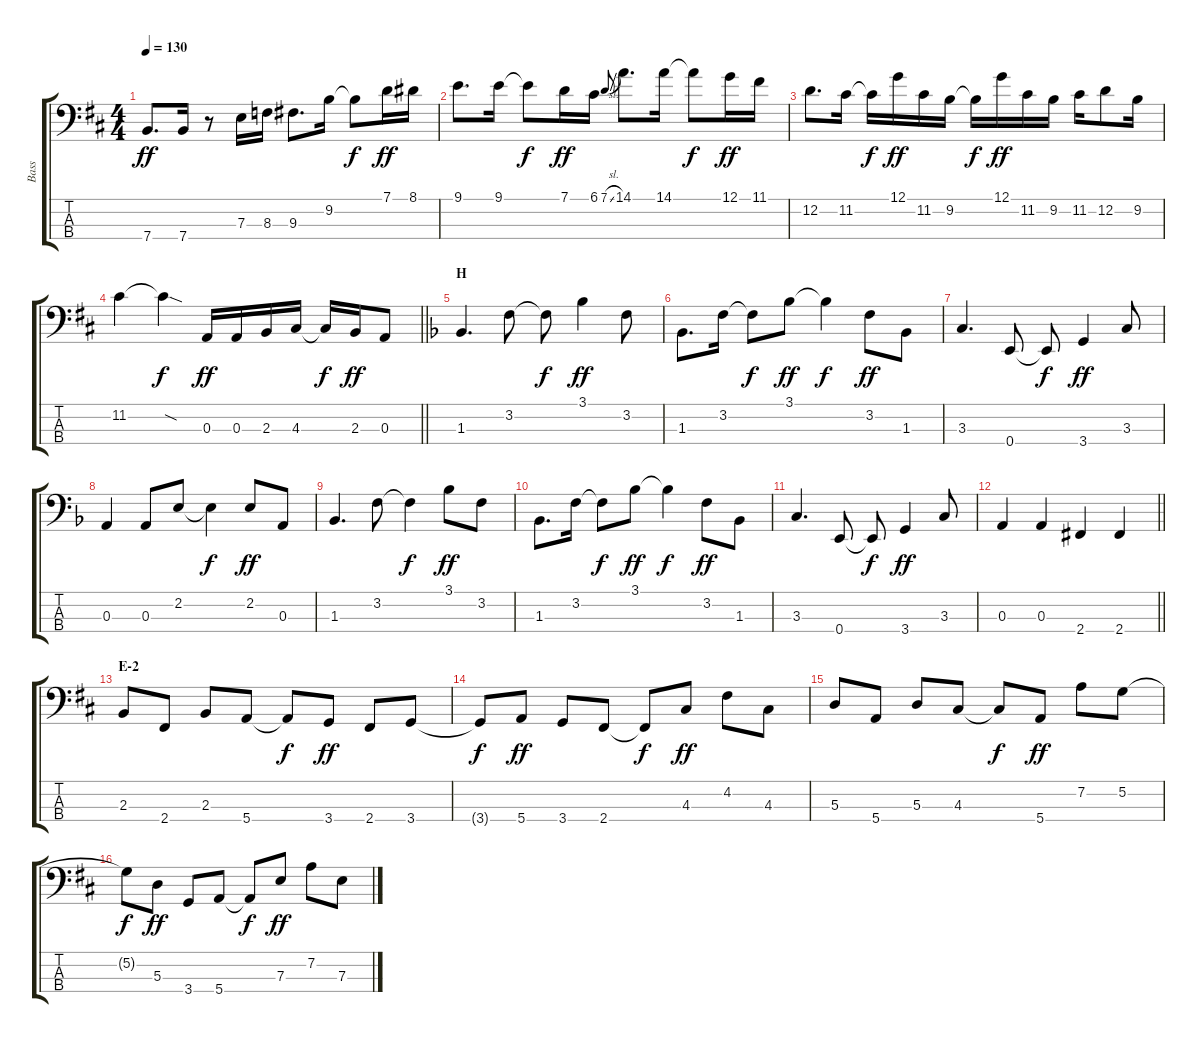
\track ("Bass" "Bass") {instrument electricbasspick}
\staff {score tabs}
\tuning (G2 D2 A1 E1) {hide}
\ts (4 4)
\tempo 130
\clef f4
\ks d
7.4.8{d dy ff} 7.4.16 r.8 7.3.16 8.3.16 9.3.8{d} 9.2.16 9.2{t}.8{dy f} 7.1.16{dy ff} 8.1.16 |
9.1.8{d} 9.1.16 9.1{t}.8{dy f} 7.1.16{dy ff} 6.1.16 7.1{sl}.8{gr onbeat} 14.1.8{d} 14.1.16 14.1{t}.8{dy f} 12.1.16{dy ff} 11.1.16 |
12.2.8{d} 11.2.16 11.2{t}.16{dy f} 12.1.16{dy ff} 11.2.16 9.2.16 9.2{t}.16{dy f} 12.1.16{dy ff} 11.2.16 9.2.16 11.2.16 12.2.8 9.2.16 |
\barLineRight lightlight
11.2.4 11.2{sod t}.4{dy f} 0.3.16{dy ff} 0.3.16 2.3.16 4.3.16 4.3{t}.16{dy f} 2.3.16{dy ff} 0.3.8 |
\section ("" "H")
\ks f
1.3.4{d} 3.2.8 3.2{t}.8{dy f} 3.1.4{dy ff} 3.2.8 |
1.3.8{d} 3.2.16 3.2{t}.8{dy f} 3.1.8{dy ff} 3.1{t}.4{dy f} 3.2.8{dy ff} 1.3.8 |
3.3.4{d} 0.4.8 0.4{t}.8{dy f} 3.4.4{dy ff} 3.3.8 |
0.3.4 0.3.8 2.2.8 2.2{t}.4{dy f} 2.2.8{dy ff} 0.3.8 |
1.3.4{d} 3.2.8 3.2{t}.4{dy f} 3.1.8{dy ff} 3.2.8 |
1.3.8{d} 3.2.16 3.2{t}.8{dy f} 3.1.8{dy ff} 3.1{t}.4{dy f} 3.2.8{dy ff} 1.3.8 |
3.3.4{d} 0.4.8 0.4{t}.8{dy f} 3.4.4{dy ff} 3.3.8 |
\barLineRight lightlight
0.3.4 0.3.4 2.4{acc #}.4 2.4{acc #}.4 |
\section ("" "E-2")
\ks d
2.3.8 2.4.8 2.3.8 5.4.8 5.4{t}.8{dy f} 3.4.8{dy ff} 2.4.8 3.4.8 |
3.4{t}.8{dy f} 5.4.8{dy ff} 3.4.8 2.4.8 2.4{t}.8{dy f} 4.3.8{dy ff} 4.2.8 4.3.8 |
5.3.8 5.4.8 5.3.8 4.3.8 4.3{t}.8{dy f} 5.4.8{dy ff} 7.2.8 5.2.8 |
5.2{t}.8{dy f} 5.3.8{dy ff} 3.4.8 5.4.8 5.4{t}.8{dy f} 7.3.8{dy ff} 7.2.8 7.3.8
